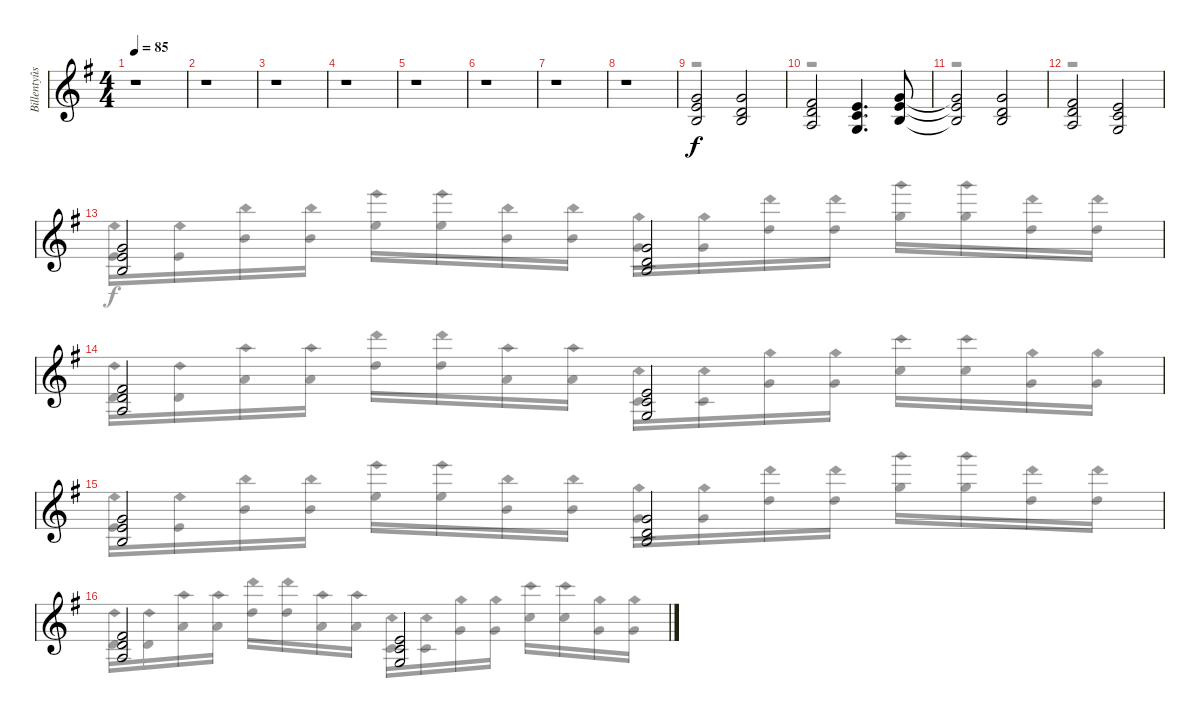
\track ("Billentyûs (Michael Kenney)" "Billentyûs") {instrument stringensemble1}
\staff {score}
\tuning (E4 B3 G3 D3 A2 E2) {hide}
\voice
\ts (4 4)
\tempo 85
\clef g2
\ks g
r.1{dy f} |
r.1 |
r.1 |
r.1 |
r.1 |
r.1 |
r.1 |
r.1 |
(3.1 5.2 4.3).2 (3.1 3.2 4.3).2 |
(2.1 3.2 2.3).2 (0.1 1.2 0.3).4{d} (3.1 5.2 4.3).8 |
(3.1{t} 5.2{t} 4.3{t}).2 (3.1 3.2 4.3).2 |
(2.1 3.2 2.3).2 (0.1 1.2 0.3).2 |
(3.1 5.2 4.3).2 (3.1 3.2 4.3).2 |
(2.1 3.2 2.3).2 (0.1 1.2 0.3).2 |
(3.1 5.2 4.3).2 (3.1 3.2 4.3).2 |
(2.1 3.2 2.3).2 (0.1 1.2 0.3).2
\voice
\clef g2
\ottava regular
\simile none
\ks g
r.1{dy f} |
r.1 |
r.1 |
r.1 |
r.1 |
r.1 |
r.1 |
r.1 |
r.1 |
r.1 |
r.1 |
r.1 |
0.1{ph 12}.16 0.1{ph 12}.16 7.1{ph 12}.16 7.1{ph 12}.16 12.1{ph 12}.16 12.1{ph 12}.16 7.1{ph 12}.16 7.1{ph 12}.16 3.1{ph 12}.16 3.1{ph 12}.16 10.1{ph 12}.16 10.1{ph 12}.16 15.1{ph 12}.16 15.1{ph 12}.16 10.1{ph 12}.16 10.1{ph 12}.16 |
3.2{ph 12}.16 3.2{ph 12}.16 5.1{ph 12}.16 5.1{ph 12}.16 10.1{ph 12}.16 10.1{ph 12}.16 5.1{ph 12}.16 5.1{ph 12}.16 1.2{ph 12}.16 1.2{ph 12}.16 3.1{ph 12}.16 3.1{ph 12}.16 8.1{ph 12}.16 8.1{ph 12}.16 3.1{ph 12}.16 3.1{ph 12}.16 |
0.1{ph 12}.16 0.1{ph 12}.16 7.1{ph 12}.16 7.1{ph 12}.16 12.1{ph 12}.16 12.1{ph 12}.16 7.1{ph 12}.16 7.1{ph 12}.16 3.1{ph 12}.16 3.1{ph 12}.16 10.1{ph 12}.16 10.1{ph 12}.16 15.1{ph 12}.16 15.1{ph 12}.16 10.1{ph 12}.16 10.1{ph 12}.16 |
3.2{ph 12}.16 3.2{ph 12}.16 5.1{ph 12}.16 5.1{ph 12}.16 10.1{ph 12}.16 10.1{ph 12}.16 5.1{ph 12}.16 5.1{ph 12}.16 1.2{ph 12}.16 1.2{ph 12}.16 3.1{ph 12}.16 3.1{ph 12}.16 8.1{ph 12}.16 8.1{ph 12}.16 3.1{ph 12}.16 3.1{ph 12}.16
